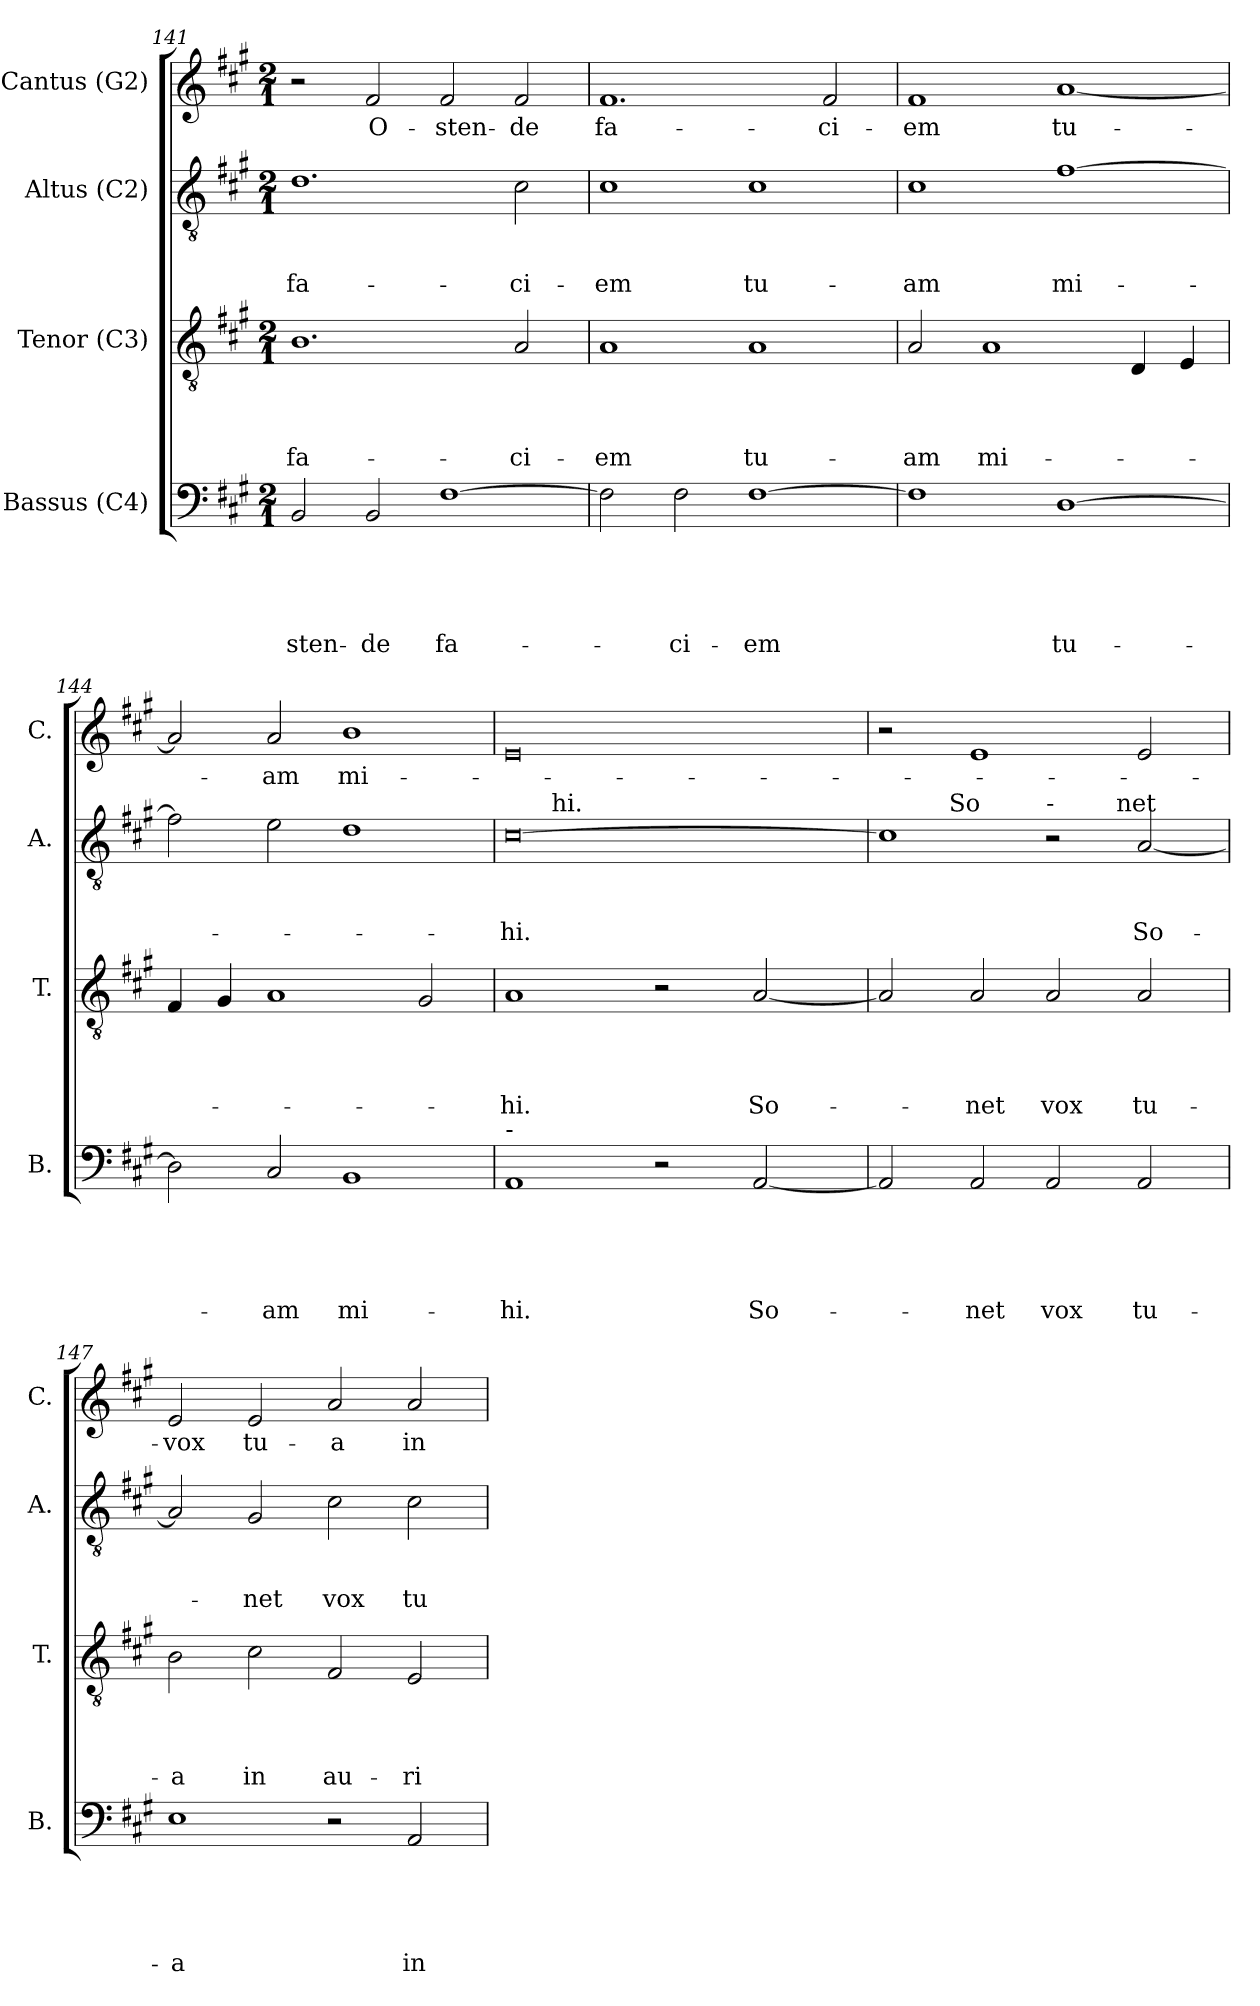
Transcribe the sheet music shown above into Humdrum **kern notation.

**kern	**text	**text	**text	**text	**text	**kern	**text	**text	**text	**text	**kern	**text	**text	**text	**kern	**text
*part4	*part4	*part4	*part4	*part4	*part4	*part3	*part3	*part3	*part3	*part3	*part2	*part2	*part2	*part2	*part1	*part1
*staff4	*staff4	*staff4	*staff4	*staff4	*staff4	*staff3	*staff3	*staff3	*staff3	*staff3	*staff2	*staff2	*staff2	*staff2	*staff1	*staff1
*I"Bassus (C4)	*	*	*	*	*	*I"Tenor (C3)	*	*	*	*	*I"Altus (C2)	*	*	*	*I"Cantus (G2)	*
*I'B.	*	*	*	*	*	*I'T.	*	*	*	*	*I'A.	*	*	*	*I'C.	*
*clefF4	*	*	*	*	*	*clefGv2	*	*	*	*	*clefGv2	*	*	*	*clefG2	*
*k[f#c#g#]	*	*	*	*	*	*k[f#c#g#]	*	*	*	*	*k[f#c#g#]	*	*	*	*k[f#c#g#]	*
*A:	*	*	*	*	*	*A:	*	*	*	*	*A:	*	*	*	*A:	*
*M2/1	*	*	*	*	*	*M2/1	*	*	*	*	*M2/1	*	*	*	*M2/1	*
=141	=141	=141	=141	=141	=141	=141	=141	=141	=141	=141	=141	=141	=141	=141	=141	=141
!	!	!	!	!	!LO:LY:b	!	!	!	!	!LO:LY:b	!	!	!	!LO:LY:b	!	!
2BB/	.	.	.	.	-sten-	1.B	.	.	.	fa-	1.d	.	.	fa-	2r	.
!	!	!	!	!	!LO:LY:b	!	!	!	!	!	!	!	!	!	!	!LO:LY:b
2BB/	.	.	.	.	-de	.	.	.	.	.	.	.	.	.	2f#/	-O-
!	!	!	!	!	!LO:LY:b	!	!	!	!	!	!	!	!	!	!	!LO:LY:b
[>1F#	.	.	.	.	fa-	.	.	.	.	.	.	.	.	.	2f#/	-sten-
!	!	!	!	!	!	!	!	!	!	!LO:LY:b	!	!	!	!LO:LY:b	!	!LO:LY:b
.	.	.	.	.	.	2A/	.	.	.	-ci-	2c#\	.	.	-ci-	2f#/	-de
=142	=142	=142	=142	=142	=142	=142	=142	=142	=142	=142	=142	=142	=142	=142	=142	=142
!	!	!	!	!	!	!	!	!	!	!LO:LY:b	!	!	!	!LO:LY:b	!	!LO:LY:b
2F#\]	.	.	.	.	.	1A	.	.	.	-em	1c#	.	.	-em	1.f#	fa-
!	!	!	!	!	!LO:LY:b	!	!	!	!	!	!	!	!	!	!	!
2F#\	.	.	.	.	-ci-	.	.	.	.	.	.	.	.	.	.	.
!	!	!	!	!	!LO:LY:b	!	!	!	!	!LO:LY:b	!	!	!	!LO:LY:b	!	!
[>1F#	.	.	.	.	-em	1A	.	.	.	tu-	1c#	.	.	tu-	.	.
!	!	!	!	!	!	!	!	!	!	!	!	!	!	!	!	!LO:LY:b
.	.	.	.	.	.	.	.	.	.	.	.	.	.	.	2f#/	-ci-
=143	=143	=143	=143	=143	=143	=143	=143	=143	=143	=143	=143	=143	=143	=143	=143	=143
!	!	!	!	!	!	!	!	!	!	!LO:LY:b	!	!	!	!LO:LY:b	!	!LO:LY:b
1F#]	.	.	.	.	.	2A/	.	.	.	-am	1c#	.	.	-am	1f#	-em
!	!	!	!	!	!	!	!	!	!	!LO:LY:b	!	!	!	!	!	!
.	.	.	.	.	.	1A	.	.	.	mi-	.	.	.	.	.	.
!	!	!	!	!	!LO:LY:b	!	!	!	!	!	!	!	!	!LO:LY:b	!	!LO:LY:b
[>1D	.	.	.	.	tu-	.	.	.	.	.	[>1f#	.	.	mi-	[<1a	tu-
.	.	.	.	.	.	4D/	.	.	.	.	.	.	.	.	.	.
.	.	.	.	.	.	4E/	.	.	.	.	.	.	.	.	.	.
=144	=144	=144	=144	=144	=144	=144	=144	=144	=144	=144	=144	=144	=144	=144	=144	=144
2D\]	.	.	.	.	.	4F#/	.	.	.	.	2f#\]	.	.	.	2a/]	.
.	.	.	.	.	.	4G#/	.	.	.	.	.	.	.	.	.	.
!	!	!	!	!	!LO:LY:b	!	!	!	!	!	!	!	!	!	!	!LO:LY:b
2C#/	.	.	.	.	-am	1A	.	.	.	.	2e\	.	.	.	2a/	-am
!	!	!	!	!	!LO:LY:b	!	!	!	!	!	!	!	!	!	!	!LO:LY:b
1BB	.	.	.	.	mi-	.	.	.	.	.	1d	.	.	.	1b	mi-
.	.	.	.	.	.	2G#/	.	.	.	.	.	.	.	.	.	.
!!LO:PB:g=z
=145	=145	=145	=145	=145	=145	=145	=145	=145	=145	=145	=145	=145	=145	=145	=145	=145
!LO:TX:a:t=-	!	!	!	!	!	!	!	!	!	!	!	!	!	!	!	!
!	!	!	!	!	!LO:LY:b	!	!	!	!	!LO:LY:b	!	!	!	!LO:LY:b	!	!
*	*	*	*	*	*	*	*	*	*	*	*^	*	*	*	*	*
1AA	.	.	.	.	-hi.	1A	.	.	.	-hi.	[>0c#	8ryy	.	.	-hi.	0e	.
.	.	.	.	.	.	.	.	.	.	.	.	32ryy	.	.	.	.	.
!	!	!	!	!	!	!	!	!	!	!	!	!LO:TX:a:t=hi.	!	!	!	!	!
.	.	.	.	.	.	.	.	.	.	.	.	1ryy	.	.	.	.	.
2r	.	.	.	.	.	2r	.	.	.	.	.	.	.	.	.	.	.
.	.	.	.	.	.	.	.	.	.	.	.	2ryy	.	.	.	.	.
!	!	!	!	!	!LO:LY:b	!	!	!	!	!LO:LY:b	!	!	!	!	!	!	!
[<2AA/	.	.	.	.	So-	[<2A/	.	.	.	So-	.	.	.	.	.	.	.
.	.	.	.	.	.	.	.	.	.	.	.	4ryy	.	.	.	.	.
.	.	.	.	.	.	.	.	.	.	.	.	16.ryy	.	.	.	.	.
=146	=146	=146	=146	=146	=146	=146	=146	=146	=146	=146	=146	=146	=146	=146	=146	=146	=146
2AA/]	.	.	.	.	.	2A/]	.	.	.	.	1c#]	4..ryy	.	.	.	2r	.
!	!	!	!	!	!	!	!	!	!	!	!	!LO:TX:a:t=So	!	!	!	!	!
.	.	.	.	.	.	.	.	.	.	.	.	1ryy	.	.	.	.	.
!	!	!	!	!	!LO:LY:b	!	!	!	!	!LO:LY:b	!	!	!	!	!	!	!
2AA/	.	.	.	.	-net	2A/	.	.	.	-net	.	.	.	.	.	1e	.
!	!	!	!	!	!	!	!	!	!	!	!LO:TX:a:t=-	!	!	!	!	!	!
!	!	!	!	!	!LO:LY:b	!	!	!	!	!LO:LY:b	!	!	!	!	!	!	!
2AA/	.	.	.	.	vox	2A/	.	.	.	vox	2r	.	.	.	.	.	.
!	!	!	!	!	!	!	!	!	!	!	!	!LO:TX:a:t=net	!	!	!	!	!
.	.	.	.	.	.	.	.	.	.	.	.	2ryy	.	.	.	.	.
!	!	!	!	!	!LO:LY:b	!	!	!	!	!LO:LY:b	!	!	!	!	!LO:LY:b	!	!
2AA/	.	.	.	.	tu-	2A/	.	.	.	tu-	[<2A/	.	.	.	So-	2e/	.
.	.	.	.	.	.	.	.	.	.	.	.	16ryy	.	.	.	.	.
=147	=147	=147	=147	=147	=147	=147	=147	=147	=147	=147	=147	=147	=147	=147	=147	=147	=147
!	!	!	!	!	!LO:LY:b:rj	!	!	!	!	!LO:LY:b	!	!	!	!	!	!	!LO:LY:b
*	*	*	*	*	*	*	*	*	*	*	*v	*v	*	*	*	*	*
1E	.	.	.	.	-a	2B\	.	.	.	-a	2A/]	.	.	.	2e/	-vox
!	!	!	!	!	!	!	!	!	!	!LO:LY:b	!	!	!	!LO:LY:b	!	!LO:LY:b
.	.	.	.	.	.	2c#\	.	.	.	in	2G#/	.	.	-net	2e/	tu-
!	!	!	!	!	!	!	!	!	!	!LO:LY:b	!	!	!	!LO:LY:b	!	!LO:LY:b
2r	.	.	.	.	.	2F#/	.	.	.	au-	2c#\	.	.	vox	2a/	-a
!	!	!	!	!	!LO:LY:b	!	!	!	!	!LO:LY:b	!	!	!	!LO:LY:b	!	!LO:LY:b
2AA/	.	.	.	.	in	2E/	.	.	.	-ri-	2c#\	.	.	tu-	2a/	in
=	=	=	=	=	=	=	=	=	=	=	=	=	=	=	=	=
*-	*-	*-	*-	*-	*-	*-	*-	*-	*-	*-	*-	*-	*-	*-	*-	*-
